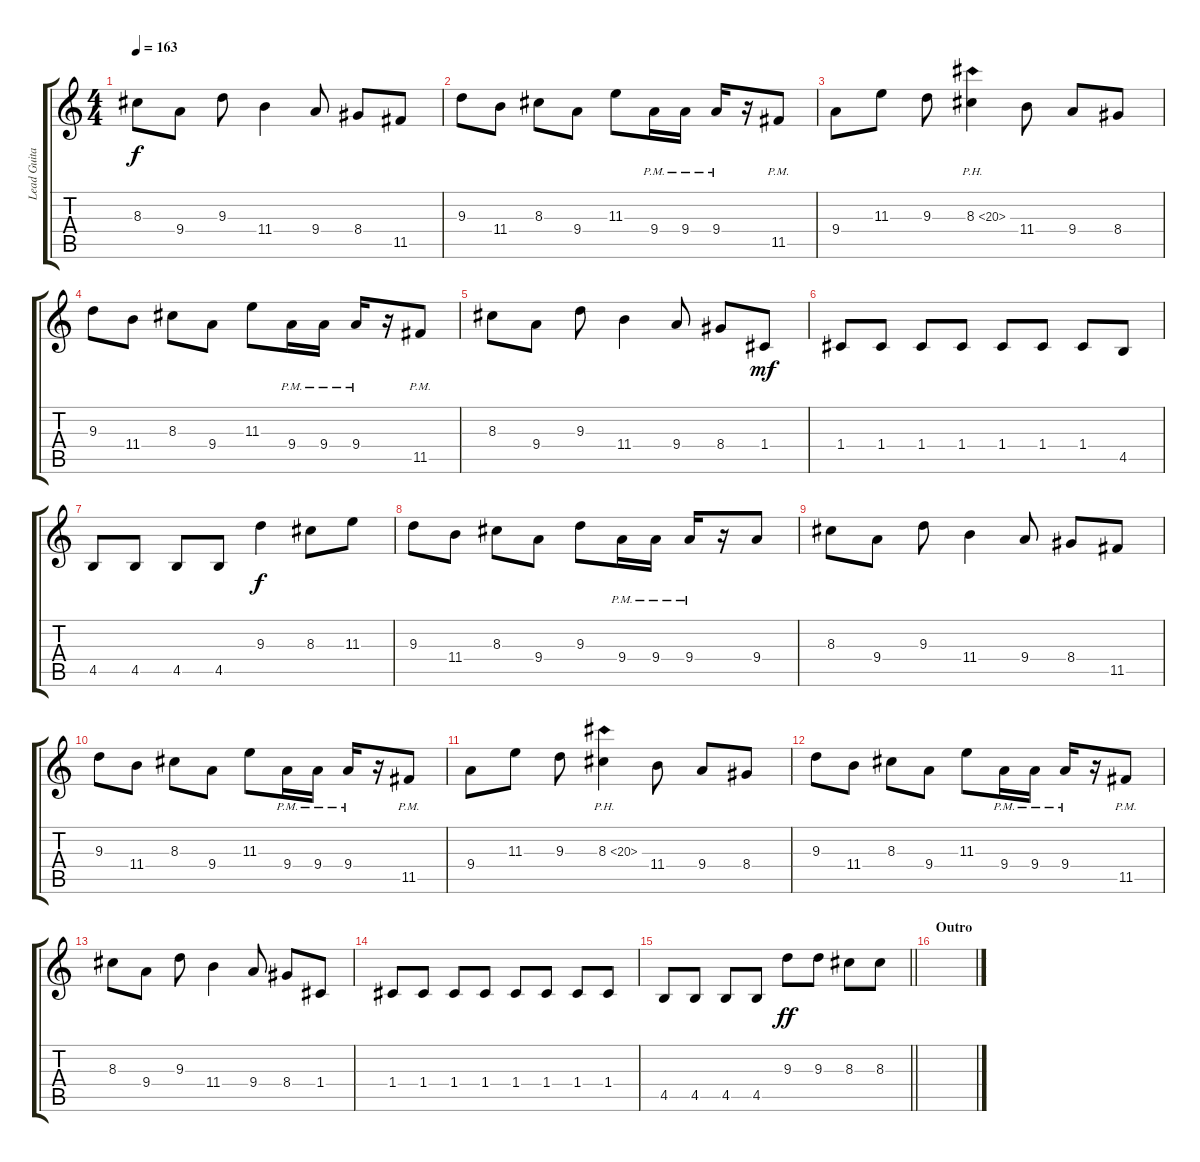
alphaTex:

\track ("Lead Guitar" "Lead Guita") {instrument distortionguitar}
\staff {score tabs}
\tuning (D4 A3 F3 C3 G2 D2) {hide}
\ts (4 4)
\tempo 163
\clef g2
\ks c
8.3.8{dy f} 9.4.8 9.3.8 11.4.4 9.4.8 8.4.8 11.5.8 |
9.3.8 11.4.8 8.3.8 9.4.8 11.3.8 9.4{pm}.16 9.4{pm}.16 9.4{pm}.16 r.16 11.5{pm}.8 |
9.4.8 11.3.8 9.3.8 8.3{ph 12}.4 11.4.8 9.4.8 8.4.8 |
9.3.8 11.4.8 8.3.8 9.4.8 11.3.8 9.4{pm}.16 9.4{pm}.16 9.4{pm}.16 r.16 11.5{pm}.8 |
8.3.8 9.4.8 9.3.8 11.4.4 9.4.8 8.4.8 1.4.8{dy mf} |
1.4.8 1.4.8 1.4.8 1.4.8 1.4.8 1.4.8 1.4.8 4.5.8 |
4.5.8 4.5.8 4.5.8 4.5.8 9.3.4{dy f} 8.3.8 11.3.8 |
9.3.8 11.4.8 8.3.8 9.4.8 9.3.8 9.4{pm}.16 9.4{pm}.16 9.4{pm}.16 r.16 9.4.8 |
8.3.8 9.4.8 9.3.8 11.4.4 9.4.8 8.4.8 11.5.8 |
9.3.8 11.4.8 8.3.8 9.4.8 11.3.8 9.4{pm}.16 9.4{pm}.16 9.4{pm}.16 r.16 11.5{pm}.8 |
9.4.8 11.3.8 9.3.8 8.3{ph 12}.4 11.4.8 9.4.8 8.4.8 |
9.3.8 11.4.8 8.3.8 9.4.8 11.3.8 9.4{pm}.16 9.4{pm}.16 9.4{pm}.16 r.16 11.5{pm}.8 |
8.3.8 9.4.8 9.3.8 11.4.4 9.4.8 8.4.8 1.4.8 |
1.4.8 1.4.8 1.4.8 1.4.8 1.4.8 1.4.8 1.4.8 1.4.8 |
\barLineRight lightlight
4.5.8 4.5.8 4.5.8 4.5.8 9.3.8{dy ff} 9.3.8 8.3.8 8.3.8 |
\section ("" "Outro")
